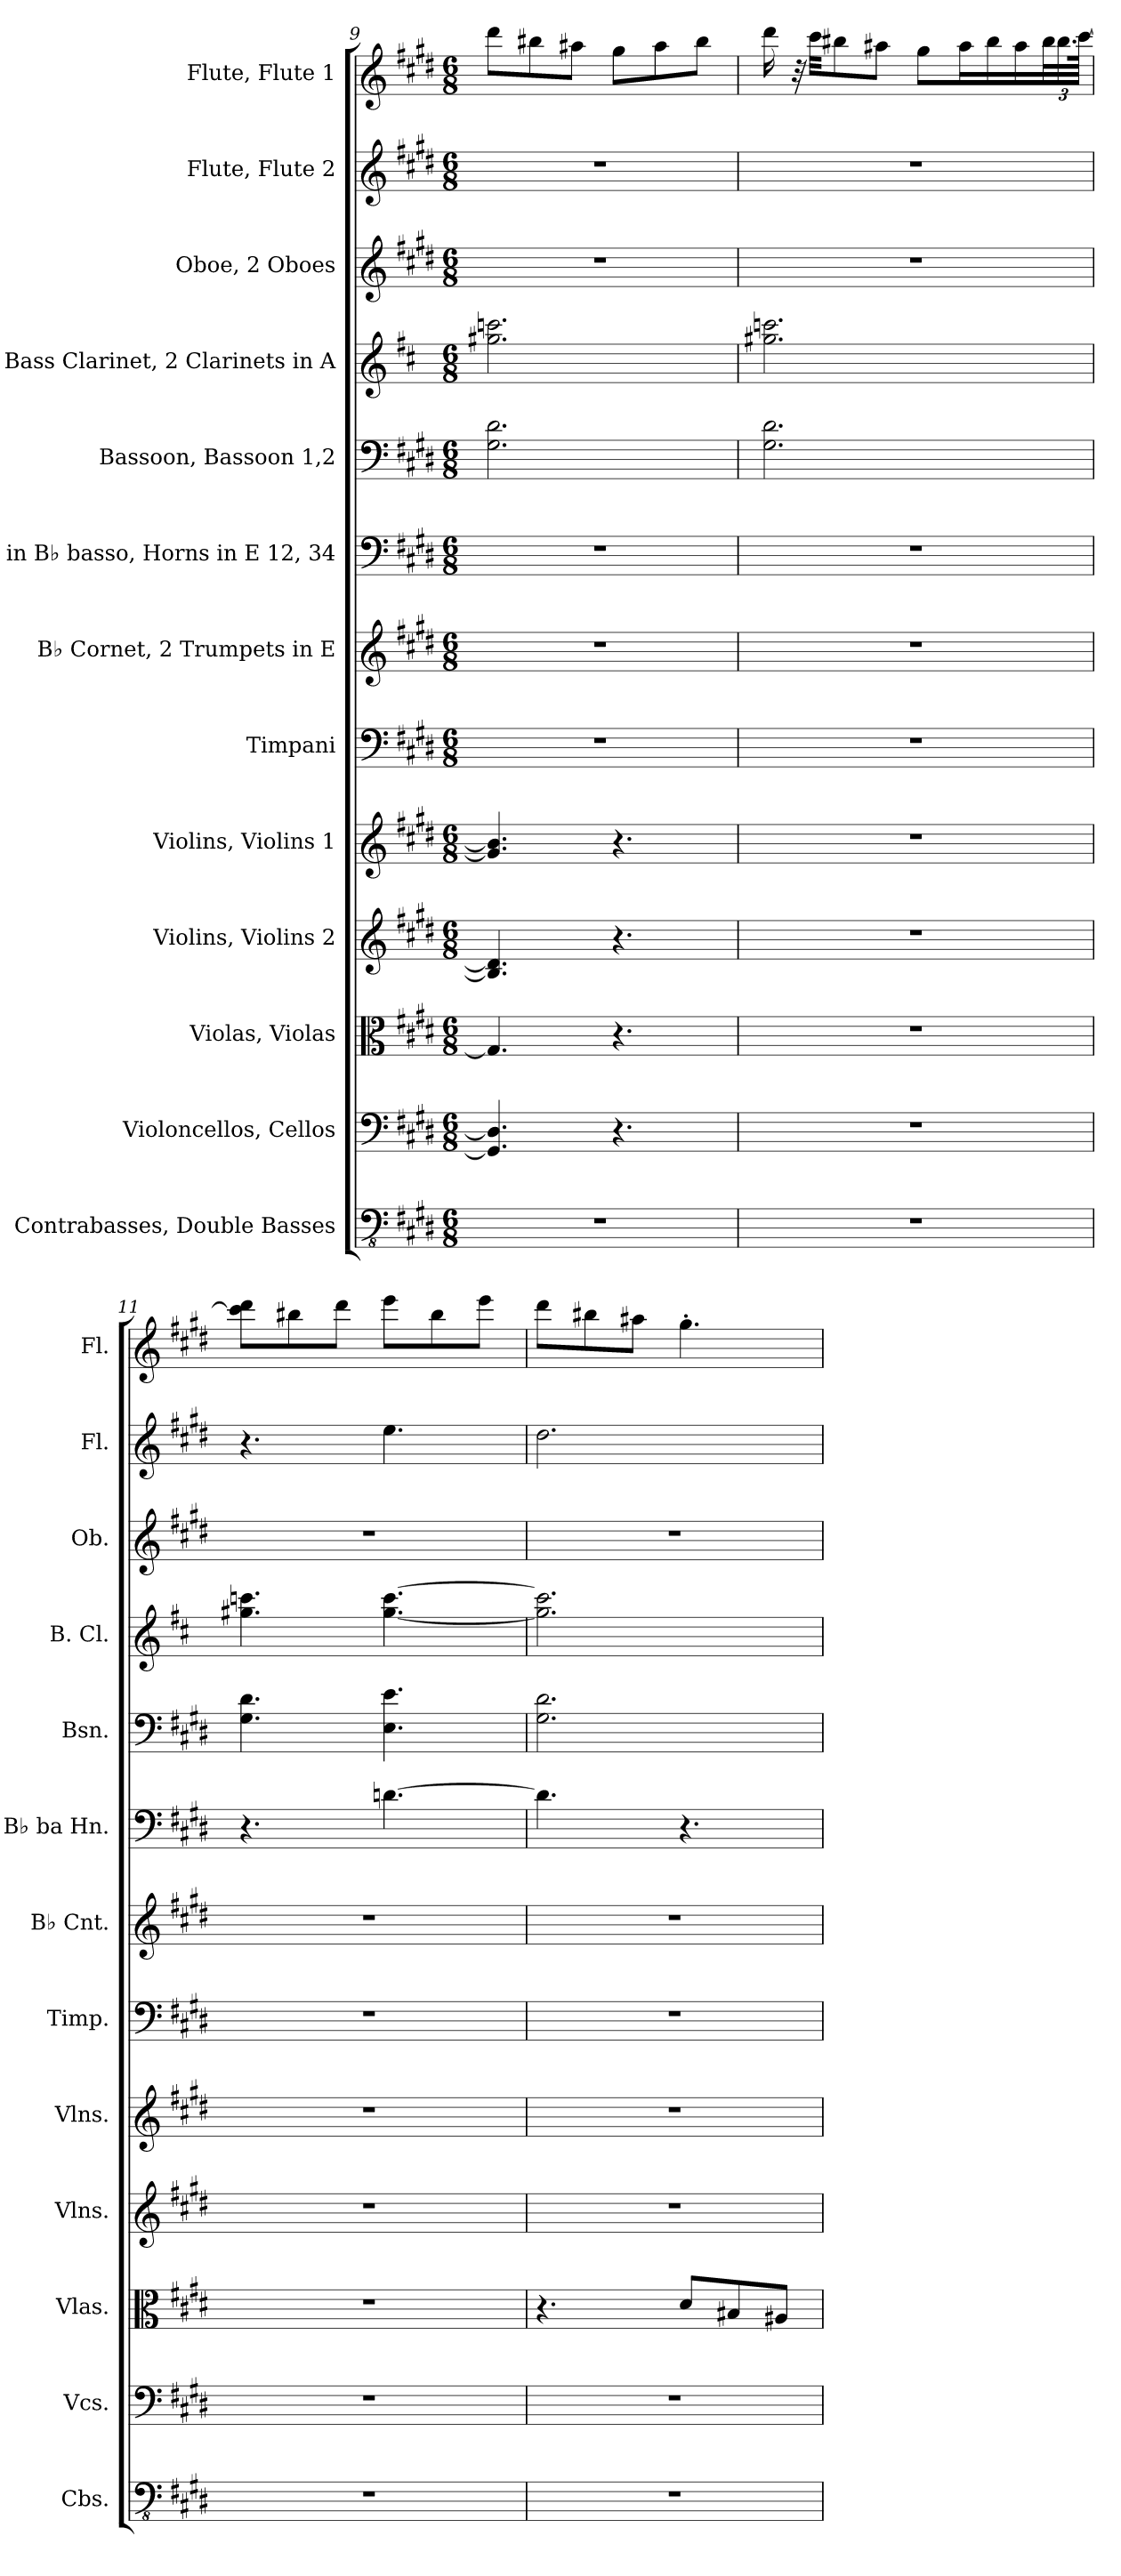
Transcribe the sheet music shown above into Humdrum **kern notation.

**kern	**kern	**kern	**kern	**kern	**kern	**kern	**kern	**kern	**kern	**kern	**kern	**kern
*part13	*part12	*part11	*part10	*part9	*part8	*part7	*part6	*part5	*part4	*part3	*part2	*part1
*staff13	*staff12	*staff11	*staff10	*staff9	*staff8	*staff7	*staff6	*staff5	*staff4	*staff3	*staff2	*staff1
*I"Contrabasses, Double Basses	*I"Violoncellos, Cellos	*I"Violas, Violas	*I"Violins, Violins 2	*I"Violins, Violins 1	*I"Timpani	*I"B♭ Cornet, 2 Trumpets in E	*I"Horn in B♭ basso, Horns in E 12, 34	*I"Bassoon, Bassoon 1,2	*I"Bass Clarinet, 2 Clarinets in A	*I"Oboe, 2 Oboes	*I"Flute, Flute 2	*I"Flute, Flute 1
*I'Cbs.	*I'Vcs.	*I'Vlas.	*I'Vlns.	*I'Vlns.	*I'Timp.	*I'B♭ Cnt.	*I'B♭ ba Hn.	*I'Bsn.	*I'B. Cl.	*I'Ob.	*I'Fl.	*I'Fl.
*clefFv4	*clefF4	*clefC3	*clefG2	*clefG2	*clefF4	*clefG2	*clefF4	*clefF4	*clefG2	*clefG2	*clefG2	*clefG2
*	*	*	*	*	*	*ITrd1c2	*ITrd1c2	*	*ITrd8c14	*	*	*
*k[f#c#g#d#]	*k[f#c#g#d#]	*k[f#c#g#d#]	*k[f#c#g#d#]	*k[f#c#g#d#]	*k[f#c#g#d#]	*k[f#c#]	*k[f#c#]	*k[f#c#g#d#]	*k[f#c#]	*k[f#c#g#d#]	*k[f#c#g#d#]	*k[f#c#g#d#]
*M6/8	*M6/8	*M6/8	*M6/8	*M6/8	*M6/8	*M6/8	*M6/8	*M6/8	*M6/8	*M6/8	*M6/8	*M6/8
=9	=9	=9	=9	=9	=9	=9	=9	=9	=9	=9	=9	=9
2.r	4.GG#/] 4.D#/]	4.G#/]	4.B#/] 4.d#/]	4.g#/] 4.b#/]	2.r	2.r	2.r	2.G#\ 2.d#\	2.g#X\ 2.ccn\	2.r	2.r	8ddd#\L
.	.	.	.	.	.	.	.	.	.	.	.	8bb#X\
.	.	.	.	.	.	.	.	.	.	.	.	8aa#X\J
.	4.r	4.r	4.r	4.r	.	.	.	.	.	.	.	8gg#\L
.	.	.	.	.	.	.	.	.	.	.	.	8aa#\
.	.	.	.	.	.	.	.	.	.	.	.	8bb#\J
!!LO:PB:g=z
=10	=10	=10	=10	=10	=10	=10	=10	=10	=10	=10	=10	=10
2.r	2.r	2.r	2.r	2.r	2.r	2.r	2.r	2.G#\ 2.d#\	2.g#X\ 2.ccn\	2.r	2.r	16ddd#\
.	.	.	.	.	.	.	.	.	.	.	.	32r
.	.	.	.	.	.	.	.	.	.	.	.	32ccc#\KKL
.	.	.	.	.	.	.	.	.	.	.	.	8bb#X\
.	.	.	.	.	.	.	.	.	.	.	.	8aa#X\J
.	.	.	.	.	.	.	.	.	.	.	.	8gg#\L
.	.	.	.	.	.	.	.	.	.	.	.	16aa#\L
.	.	.	.	.	.	.	.	.	.	.	.	16bb#\
.	.	.	.	.	.	.	.	.	.	.	.	16aa#\
*	*	*	*	*	*	*	*	*	*	*	*	*Xbrackettup
.	.	.	.	.	.	.	.	.	.	.	.	48bb#\L
.	.	.	.	.	.	.	.	.	.	.	.	48.bb#\
.	.	.	.	.	.	.	.	.	.	.	.	[96ccc#\JJJk
=11	=11	=11	=11	=11	=11	=11	=11	=11	=11	=11	=11	=11
2.r	2.r	2.r	2.r	2.r	2.r	2.r	4.r	4.G#\ 4.d#\	4.g#X\ 4.ccn\	2.r	4.r	8ccc#\] 8ddd#\L
.	.	.	.	.	.	.	.	.	.	.	.	8bb#X\
.	.	.	.	.	.	.	.	.	.	.	.	8ddd#\J
.	.	.	.	.	.	.	[4.cn\	4.E\ 4.e\	[4.g#\ [4.cc\	.	4.ee\	8eee\L
.	.	.	.	.	.	.	.	.	.	.	.	8bb#\
.	.	.	.	.	.	.	.	.	.	.	.	8eee\J
=12	=12	=12	=12	=12	=12	=12	=12	=12	=12	=12	=12	=12
2.r	2.r	4.r	2.r	2.r	2.r	2.r	4.c\]	2.G#\ 2.d#\	2.g#\] 2.cc\]	2.r	2.dd#\	8ddd#\L
.	.	.	.	.	.	.	.	.	.	.	.	8bb#X\
.	.	.	.	.	.	.	.	.	.	.	.	8aa#X\J
.	.	8d#/L	.	.	.	.	4.r	.	.	.	.	4.gg#'\
.	.	8B#X/	.	.	.	.	.	.	.	.	.	.
.	.	8A#X/J	.	.	.	.	.	.	.	.	.	.
=	=	=	=	=	=	=	=	=	=	=	=	=
*-	*-	*-	*-	*-	*-	*-	*-	*-	*-	*-	*-	*-
